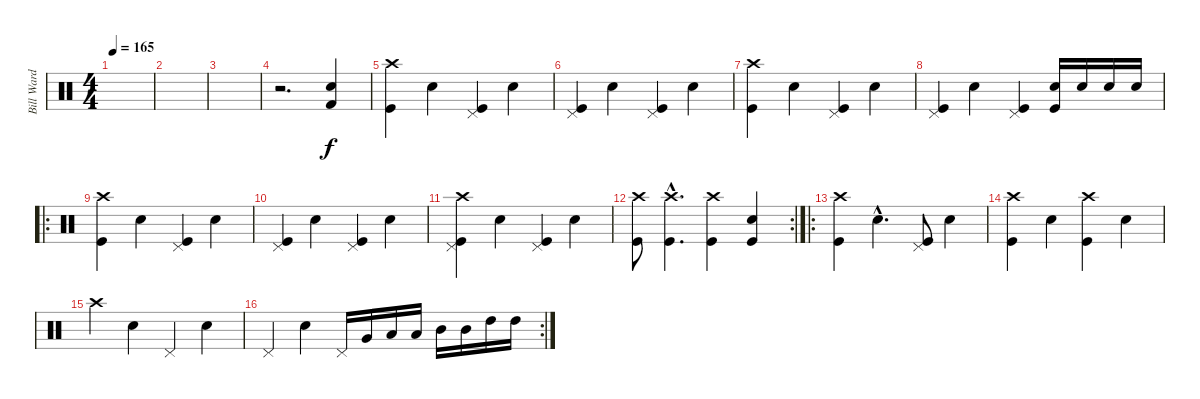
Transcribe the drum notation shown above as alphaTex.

\track ("Bill Ward" "Bill Ward") {instrument percussion}
\staff {score}
\articulation defaults
\ts (4 4)
\tempo 165
\clef neutral
\ks c
|
|
|
r.2{d} ("Snare (hit) 2" "Kick (hit) 2").4 |
("Crash high (hit)" "Kick (hit)").4 "Snare (hit) 2".4 ("Pedal Hi-Hat (hit)" "Kick (hit)").4 "Snare (hit) 2".4 |
("Pedal Hi-Hat (hit)" "Kick (hit)").4 "Snare (hit) 2".4 ("Pedal Hi-Hat (hit)" "Kick (hit)").4 "Snare (hit) 2".4 |
("Crash high (hit)" "Kick (hit)").4 "Snare (hit) 2".4 ("Pedal Hi-Hat (hit)" "Kick (hit)").4 "Snare (hit) 2".4 |
("Pedal Hi-Hat (hit)" "Kick (hit)").4 "Snare (hit) 2".4 ("Pedal Hi-Hat (hit)" "Kick (hit)").4 ("Snare (hit) 2" "Kick (hit)").16 "Snare (hit) 2".16 "Snare (hit) 2".16 "Snare (hit) 2".16 |
\ro
("Crash high (hit)" "Kick (hit)").4 "Snare (hit) 2".4 ("Pedal Hi-Hat (hit)" "Kick (hit)").4 "Snare (hit) 2".4 |
("Pedal Hi-Hat (hit)" "Kick (hit)").4 "Snare (hit) 2".4 ("Pedal Hi-Hat (hit)" "Kick (hit)").4 "Snare (hit) 2".4 |
("Crash high (hit)" "Pedal Hi-Hat (hit)" "Kick (hit)").4 "Snare (hit) 2".4 ("Pedal Hi-Hat (hit)" "Kick (hit)").4 "Snare (hit) 2".4 |
\rc 2
("Crash high (hit)" "Kick (hit)").8 ("Crash high (hit)"{hac} "Kick (hit)"{hac}).4{d} ("Crash high (hit)" "Kick (hit)").4 ("Snare (hit) 2" "Kick (hit)").4 |
\ro
("Crash high (hit)" "Kick (hit)").4 "Snare (hit) 2"{hac}.4{d} ("Pedal Hi-Hat (hit)" "Kick (hit)").8 "Snare (hit) 2".4 |
("Crash high (hit)" "Kick (hit)").4 "Snare (hit) 2".4 ("Crash high (hit)" "Kick (hit)").4 "Snare (hit) 2".4 |
"Crash high (hit)".4 "Snare (hit) 2".4 "Pedal Hi-Hat (hit)".4 "Snare (hit) 2".4 |
\rc 2 "Pedal Hi-Hat (hit)".4 "Snare (hit) 2".4 "Pedal Hi-Hat (hit)".16 "Very Low Tom (hit)".16 "Low Tom (hit)".16 "Low Tom (hit)".16 "Mid Tom (hit)".16 "Mid Tom (hit)".16 "High Tom (hit)".16 "High Tom (hit)".16
